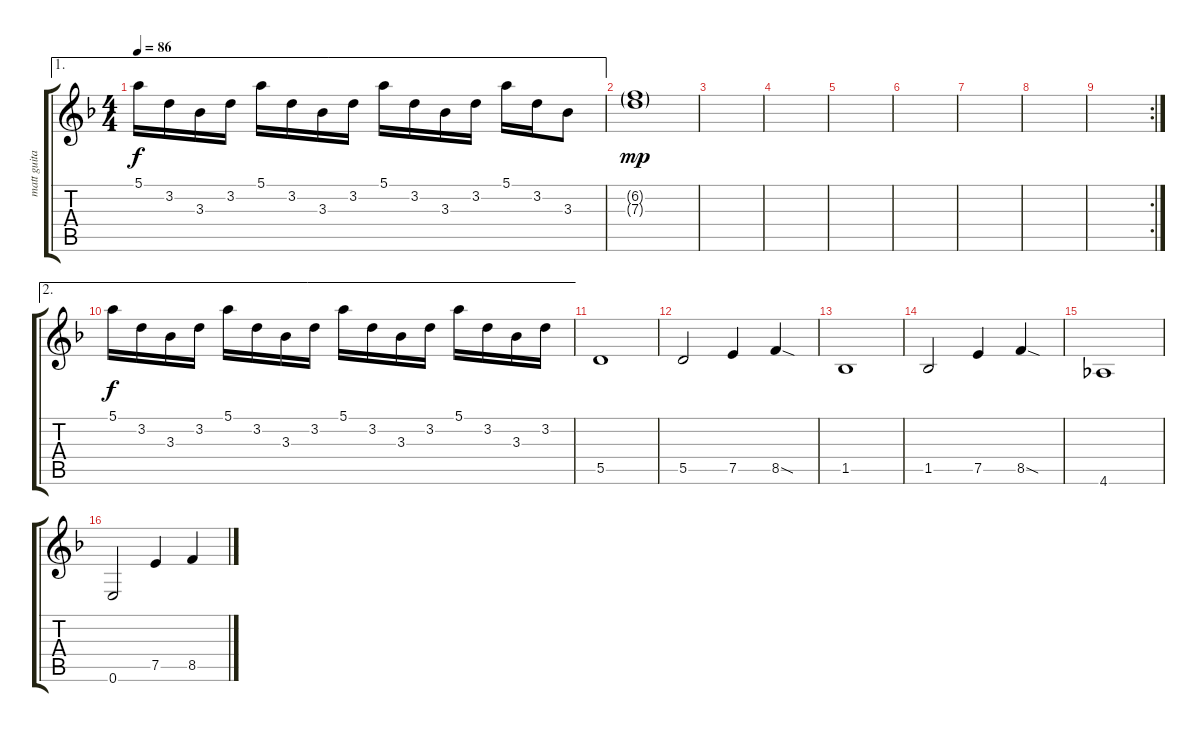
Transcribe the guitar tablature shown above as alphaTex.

\track ("matt guitar" "matt guita") {instrument distortionguitar}
\staff {score tabs}
\tuning (E4 B3 G3 D3 A2 E2) {hide}
\ae 1
\ts (4 4)
\tempo 86
\clef g2
\ks f
5.1.16{dy f} 3.2.16 3.3.16 3.2.16 5.1.16 3.2.16 3.3.16 3.2.16 5.1.16 3.2.16 3.3.16 3.2.16 5.1.16 3.2.16 3.3.8 |
(6.2{g} 7.3{g}).1{dy mp} |
|
|
|
|
|
|
\rc 2
|
\ae 2
5.1.16{dy f} 3.2.16 3.3.16 3.2.16 5.1.16 3.2.16 3.3.16 3.2.16 5.1.16 3.2.16 3.3.16 3.2.16 5.1.16 3.2.16 3.3.16 3.2.16 |
5.5.1 |
5.5.2 7.5.4 8.5{sod}.4 |
1.5.1 |
1.5.2 7.5.4 8.5{sod}.4 |
4.6.1 |
0.6.2 7.5.4 8.5.4
